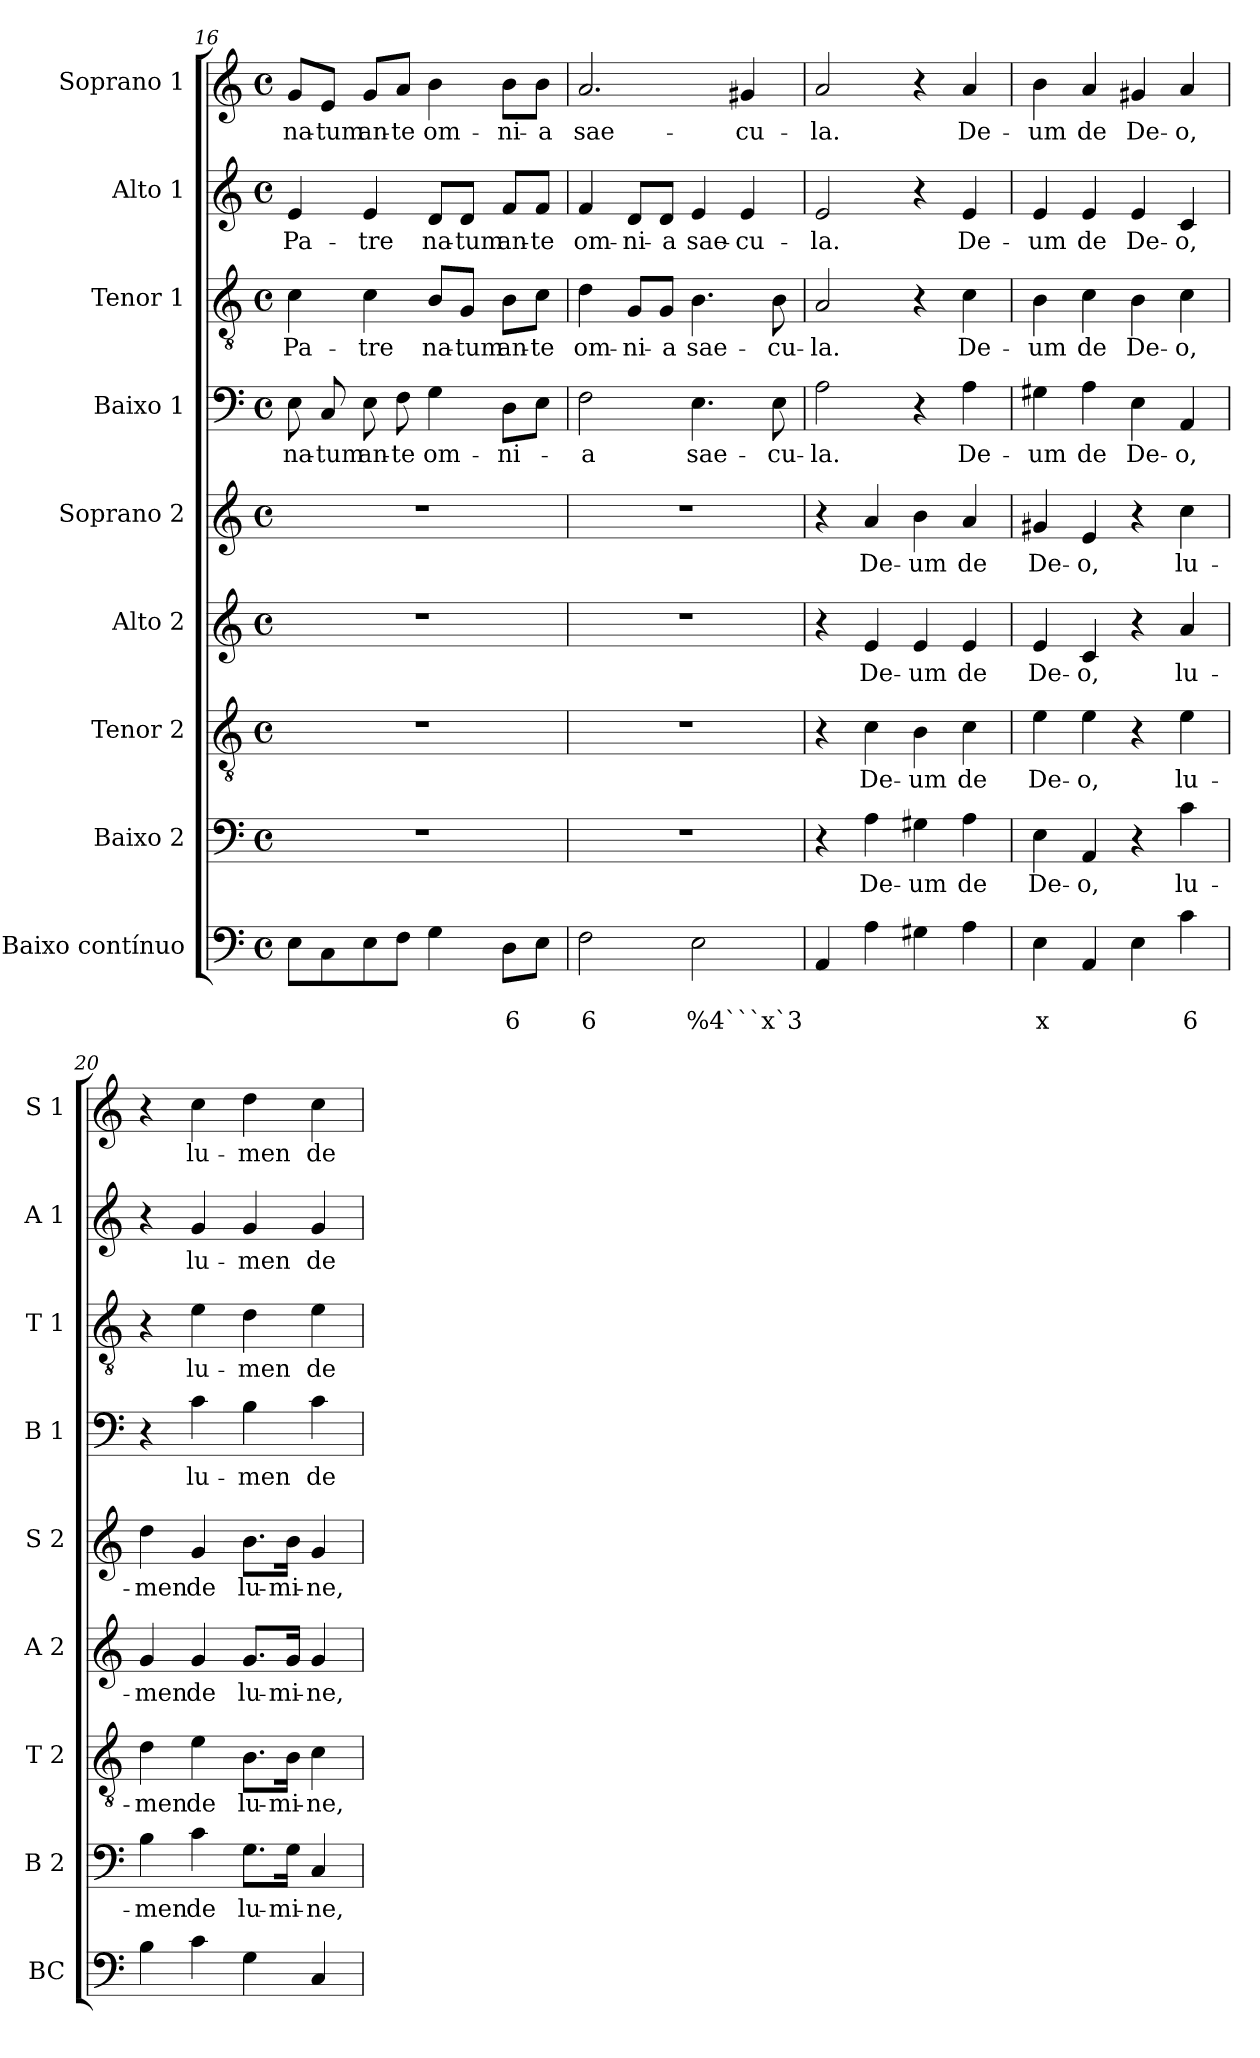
**kern	**text	**text	**kern	**text	**kern	**text	**kern	**text	**kern	**text	**kern	**text	**kern	**text	**kern	**text	**kern	**text
*part9	*part9	*part9	*part8	*part8	*part7	*part7	*part6	*part6	*part5	*part5	*part4	*part4	*part3	*part3	*part2	*part2	*part1	*part1
*staff9	*staff9	*staff9	*staff8	*staff8	*staff7	*staff7	*staff6	*staff6	*staff5	*staff5	*staff4	*staff4	*staff3	*staff3	*staff2	*staff2	*staff1	*staff1
*I"Baixo contínuo	*	*	*I"Baixo 2	*	*I"Tenor 2	*	*I"Alto 2	*	*I"Soprano 2	*	*I"Baixo 1	*	*I"Tenor 1	*	*I"Alto 1	*	*I"Soprano 1	*
*I'BC	*	*	*I'B 2	*	*I'T 2	*	*I'A 2	*	*I'S 2	*	*I'B 1	*	*I'T 1	*	*I'A 1	*	*I'S 1	*
*clefF4	*	*	*clefF4	*	*clefGv2	*	*clefG2	*	*clefG2	*	*clefF4	*	*clefGv2	*	*clefG2	*	*clefG2	*
*k[]	*	*	*k[]	*	*k[]	*	*k[]	*	*k[]	*	*k[]	*	*k[]	*	*k[]	*	*k[]	*
*C:	*	*	*C:	*	*C:	*	*C:	*	*C:	*	*C:	*	*C:	*	*C:	*	*C:	*
*M4/4	*	*	*M4/4	*	*M4/4	*	*M4/4	*	*M4/4	*	*M4/4	*	*M4/4	*	*M4/4	*	*M4/4	*
*met(c)	*	*	*met(c)	*	*met(c)	*	*met(c)	*	*met(c)	*	*met(c)	*	*met(c)	*	*met(c)	*	*met(c)	*
=16	=16	=16	=16	=16	=16	=16	=16	=16	=16	=16	=16	=16	=16	=16	=16	=16	=16	=16
!	!	!	!	!	!	!	!	!	!	!	!	!LO:LY:b	!	!LO:LY:b	!	!LO:LY:b	!	!LO:LY:b
8E\L	.	.	1r	.	1r	.	1r	.	1r	.	8E\	na-	4c\	Pa-	4e/	Pa-	8g/L	na-
!	!	!	!	!	!	!	!	!	!	!	!	!LO:LY:b	!	!	!	!	!	!LO:LY:b
8C\	.	.	.	.	.	.	.	.	.	.	8C/	-tum	.	.	.	.	8e/J	-tum
!	!	!	!	!	!	!	!	!	!	!	!	!LO:LY:b	!	!LO:LY:b	!	!LO:LY:b	!	!LO:LY:b
8E\	.	.	.	.	.	.	.	.	.	.	8E\	an-	4c\	-tre	4e/	-tre	8g/L	an-
!	!	!	!	!	!	!	!	!	!	!	!	!LO:LY:b	!	!	!	!	!	!LO:LY:b
8F\J	.	.	.	.	.	.	.	.	.	.	8F\	-te	.	.	.	.	8a/J	-te
!	!	!	!	!	!	!	!	!	!	!	!	!LO:LY:b	!	!LO:LY:b	!	!LO:LY:b	!	!LO:LY:b
4G\	.	.	.	.	.	.	.	.	.	.	4G\	om-	8B/L	na-	8d/L	na-	4b\	om-
!	!	!	!	!	!	!	!	!	!	!	!	!	!	!LO:LY:b	!	!LO:LY:b	!	!
.	.	.	.	.	.	.	.	.	.	.	.	.	8G/J	-tum	8d/J	-tum	.	.
!	!	!LO:LY:b	!	!	!	!	!	!	!	!	!	!LO:LY:b	!	!LO:LY:b	!	!LO:LY:b	!	!LO:LY:b
8D\L	.	6	.	.	.	.	.	.	.	.	8D\L	-ni-	8B\L	an-	8f/L	an-	8b\L	-ni-
!	!	!	!	!	!	!	!	!	!	!	!	!	!	!LO:LY:b	!	!LO:LY:b	!	!LO:LY:b
8E\J	.	.	.	.	.	.	.	.	.	.	8E\J	.	8c\J	-te	8f/J	-te	8b\J	-a
=17	=17	=17	=17	=17	=17	=17	=17	=17	=17	=17	=17	=17	=17	=17	=17	=17	=17	=17
!	!	!LO:LY:b	!	!	!	!	!	!	!	!	!	!LO:LY:b	!	!LO:LY:b	!	!LO:LY:b	!	!LO:LY:b
2F\	.	6	1r	.	1r	.	1r	.	1r	.	2F\	-a	4d\	om-	4f/	om-	2.a/	sae-
!	!	!	!	!	!	!	!	!	!	!	!	!	!	!LO:LY:b	!	!LO:LY:b	!	!
.	.	.	.	.	.	.	.	.	.	.	.	.	8G/L	-ni-	8d/L	-ni-	.	.
!	!	!	!	!	!	!	!	!	!	!	!	!	!	!LO:LY:b	!	!LO:LY:b	!	!
.	.	.	.	.	.	.	.	.	.	.	.	.	8G/J	-a	8d/J	-a	.	.
!	!	!LO:LY:b	!	!	!	!	!	!	!	!	!	!LO:LY:b	!	!LO:LY:b	!	!LO:LY:b	!	!
2E\	.	%4```x`3	.	.	.	.	.	.	.	.	4.E\	sae-	4.B\	sae-	4e/	sae-	.	.
!	!	!	!	!	!	!	!	!	!	!	!	!	!	!	!	!LO:LY:b	!	!LO:LY:b
.	.	.	.	.	.	.	.	.	.	.	.	.	.	.	4e/	-cu-	4g#X/	-cu-
!	!	!	!	!	!	!	!	!	!	!	!	!LO:LY:b	!	!LO:LY:b	!	!	!	!
.	.	.	.	.	.	.	.	.	.	.	8E\	-cu-	8B\	-cu-	.	.	.	.
=18	=18	=18	=18	=18	=18	=18	=18	=18	=18	=18	=18	=18	=18	=18	=18	=18	=18	=18
!	!	!	!	!	!	!	!	!	!	!	!	!LO:LY:b	!	!LO:LY:b	!	!LO:LY:b	!	!LO:LY:b
4AA/	.	.	4r	.	4r	.	4r	.	4r	.	2A\	-la.	2A/	-la.	2e/	-la.	2a/	-la.
!	!	!	!	!LO:LY:b	!	!LO:LY:b	!	!LO:LY:b	!	!LO:LY:b	!	!	!	!	!	!	!	!
4A\	.	.	4A\	De-	4c\	De-	4e/	De-	4a/	De-	.	.	.	.	.	.	.	.
!	!	!	!	!LO:LY:b	!	!LO:LY:b	!	!LO:LY:b	!	!LO:LY:b	!	!	!	!	!	!	!	!
4G#X\	.	.	4G#X\	-um	4B\	-um	4e/	-um	4b\	-um	4r	.	4r	.	4r	.	4r	.
!	!	!	!	!LO:LY:b	!	!LO:LY:b	!	!LO:LY:b	!	!LO:LY:b	!	!LO:LY:b	!	!LO:LY:b	!	!LO:LY:b	!	!LO:LY:b
4A\	.	.	4A\	de	4c\	de	4e/	de	4a/	de	4A\	De-	4c\	De-	4e/	De-	4a/	De-
!!LO:PB:g=z
=19	=19	=19	=19	=19	=19	=19	=19	=19	=19	=19	=19	=19	=19	=19	=19	=19	=19	=19
!	!	!LO:LY:b	!	!LO:LY:b	!	!LO:LY:b	!	!LO:LY:b	!	!LO:LY:b	!	!LO:LY:b	!	!LO:LY:b	!	!LO:LY:b	!	!LO:LY:b
4E\	.	x	4E\	De-	4e\	De-	4e/	De-	4g#X/	De-	4G#X\	-um	4B\	-um	4e/	-um	4b\	-um
!	!	!	!	!LO:LY:b	!	!LO:LY:b	!	!LO:LY:b	!	!LO:LY:b	!	!LO:LY:b	!	!LO:LY:b	!	!LO:LY:b	!	!LO:LY:b
4AA/	.	.	4AA/	-o,	4e\	-o,	4c/	-o,	4e/	-o,	4A\	de	4c\	de	4e/	de	4a/	de
!	!	!	!	!	!	!	!	!	!	!	!	!LO:LY:b	!	!LO:LY:b	!	!LO:LY:b	!	!LO:LY:b
4E\	.	.	4r	.	4r	.	4r	.	4r	.	4E\	De-	4B\	De-	4e/	De-	4g#X/	De-
!	!	!LO:LY:b	!	!LO:LY:b	!	!LO:LY:b	!	!LO:LY:b	!	!LO:LY:b	!	!LO:LY:b	!	!LO:LY:b	!	!LO:LY:b	!	!LO:LY:b
4c\	.	6	4c\	lu-	4e\	lu-	4a/	lu-	4cc\	lu-	4AA/	-o,	4c\	-o,	4c/	-o,	4a/	-o,
=20	=20	=20	=20	=20	=20	=20	=20	=20	=20	=20	=20	=20	=20	=20	=20	=20	=20	=20
!	!	!	!	!LO:LY:b	!	!LO:LY:b	!	!LO:LY:b	!	!LO:LY:b	!	!	!	!	!	!	!	!
4B\	.	.	4B\	-men	4d\	-men	4g/	-men	4dd\	-men	4r	.	4r	.	4r	.	4r	.
!	!	!	!	!LO:LY:b	!	!LO:LY:b	!	!LO:LY:b	!	!LO:LY:b	!	!LO:LY:b	!	!LO:LY:b	!	!LO:LY:b	!	!LO:LY:b
4c\	.	.	4c\	de	4e\	de	4g/	de	4g/	de	4c\	lu-	4e\	lu-	4g/	lu-	4cc\	lu-
!	!	!	!	!LO:LY:b	!	!LO:LY:b	!	!LO:LY:b	!	!LO:LY:b	!	!LO:LY:b	!	!LO:LY:b	!	!LO:LY:b	!	!LO:LY:b
4G\	.	.	8.G\L	lu-	8.B\L	lu-	8.g/L	lu-	8.b\L	lu-	4B\	-men	4d\	-men	4g/	-men	4dd\	-men
!	!	!	!	!LO:LY:b	!	!LO:LY:b	!	!LO:LY:b	!	!LO:LY:b	!	!	!	!	!	!	!	!
.	.	.	16G\Jk	-mi-	16B\Jk	-mi-	16g/Jk	-mi-	16b\Jk	-mi-	.	.	.	.	.	.	.	.
!	!	!	!	!LO:LY:b	!	!LO:LY:b	!	!LO:LY:b	!	!LO:LY:b	!	!LO:LY:b	!	!LO:LY:b	!	!LO:LY:b	!	!LO:LY:b
4C/	.	.	4C/	-ne,	4c\	-ne,	4g/	-ne,	4g/	-ne,	4c\	de	4e\	de	4g/	de	4cc\	de
=	=	=	=	=	=	=	=	=	=	=	=	=	=	=	=	=	=	=
*-	*-	*-	*-	*-	*-	*-	*-	*-	*-	*-	*-	*-	*-	*-	*-	*-	*-	*-
